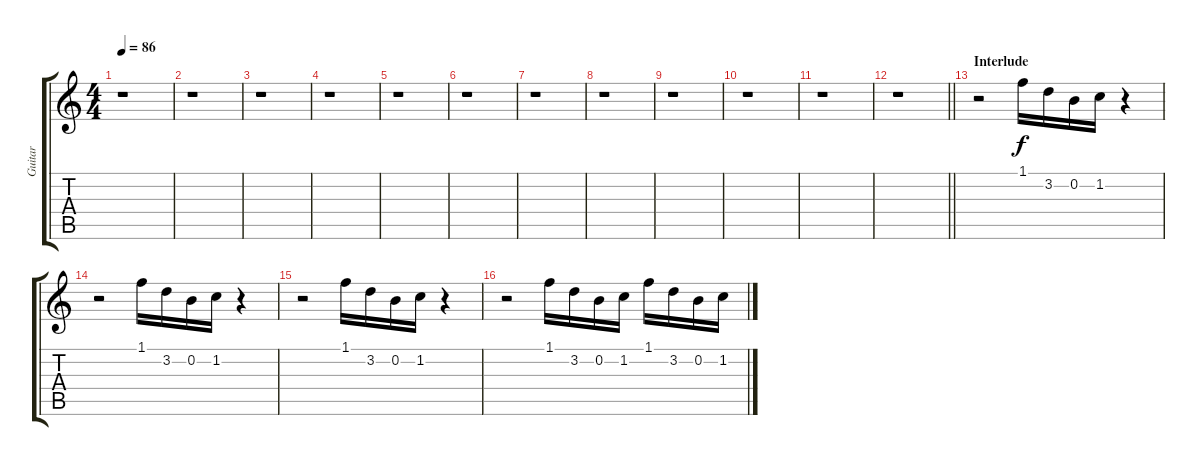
\track ("Guitar" "Guitar") {instrument electricguitarclean}
\staff {score tabs}
\tuning (E4 B3 G3 D3 A2 E2) {hide}
\ts (4 4)
\tempo 86
\clef g2
\ks c
r.1{dy f} |
r.1 |
r.1 |
r.1 |
r.1 |
r.1 |
r.1 |
r.1 |
r.1 |
r.1 |
r.1 |
\barLineRight lightlight
r.1 |
\section ("" "Interlude")
r.2 1.1.16 3.2.16 0.2.16 1.2.16 r.4 |
r.2 1.1.16 3.2.16 0.2.16 1.2.16 r.4 |
r.2 1.1.16 3.2.16 0.2.16 1.2.16 r.4 |
r.2 1.1.16 3.2.16 0.2.16 1.2.16 1.1.16 3.2.16 0.2.16 1.2.16
